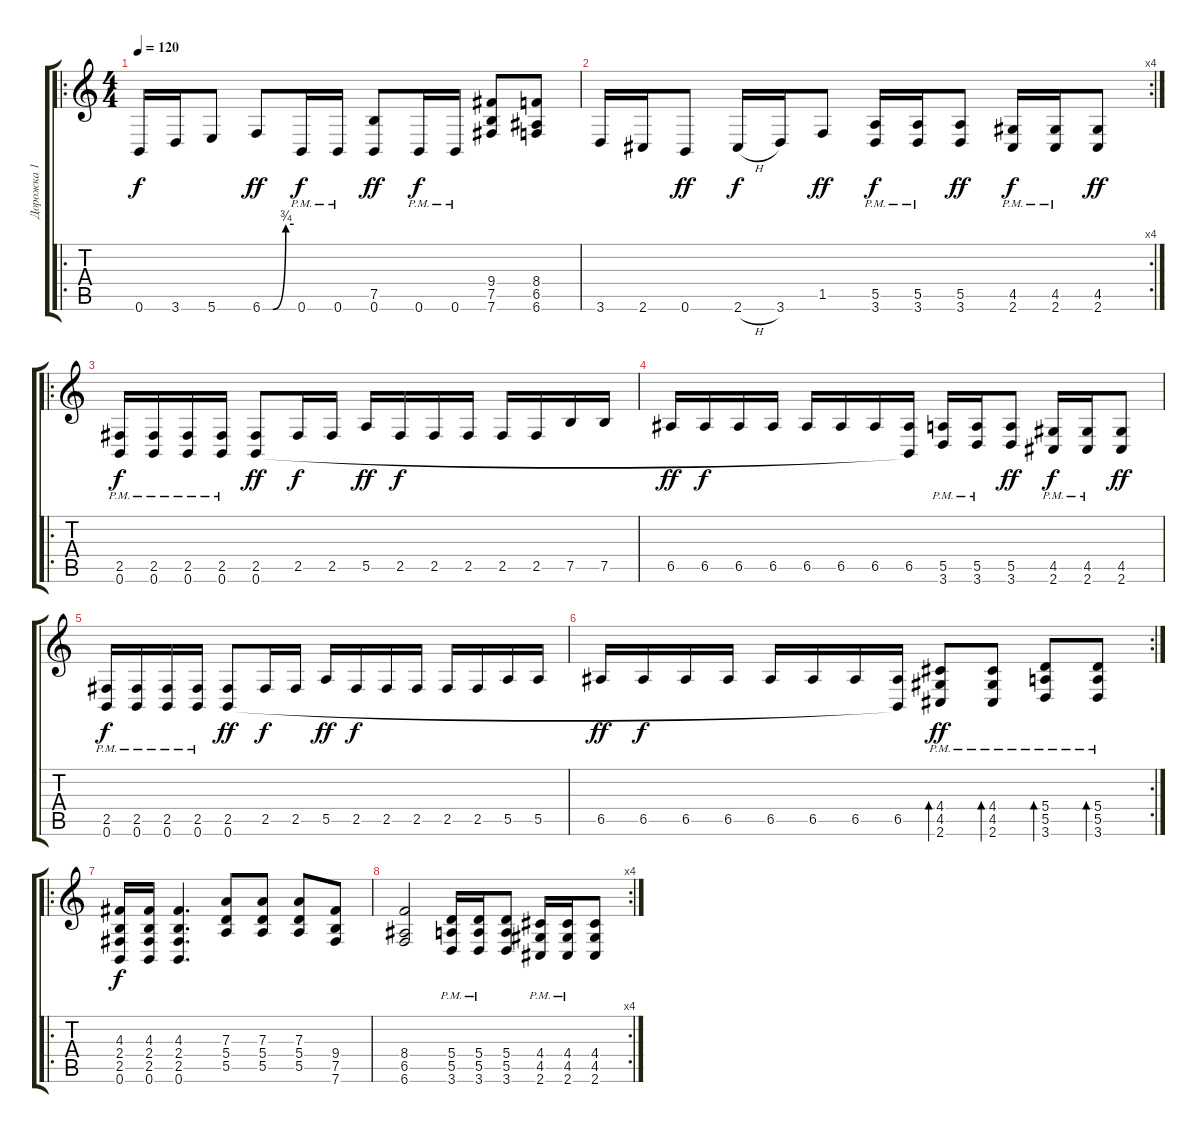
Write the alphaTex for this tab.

\track ("Дорожка 1" "Дорожка 1") {instrument distortionguitar}
\staff {score tabs}
\tuning (B3 Gb3 D3 A2 E2 B1) {hide}
\ro
\ts (4 4)
\tempo 120
\clef g2
\ks c
0.6.16{dy f} 3.6.16 5.6.8 6.6{be (custom 0 0 20 0 45 3 60 3)}.8{dy ff} 0.6{pm}.16{dy f} 0.6{pm}.16 (7.5 0.6).8{dy ff} 0.6{pm}.16{dy f} 0.6{pm}.16 (9.4 7.5 7.6).8 (8.4 6.5 6.6).8 |
\rc 4
3.6.16 2.6.16 0.6.8{dy ff} 2.6{h}.16{dy f} 3.6.16 1.5.8{dy ff} (5.5{pm} 3.6{pm}).16{dy f} (5.5{pm} 3.6{pm}).16 (5.5 3.6).8{dy ff} (4.5{pm} 2.6{pm}).16{dy f} (4.5{pm} 2.6{pm}).16 (4.5 2.6).8{dy ff} |
\ro
(2.5{pm} 0.6{pm}).16{dy f} (2.5{pm} 0.6{pm}).16 (2.5{pm} 0.6{pm}).16 (2.5{pm} 0.6{pm}).16 (2.5 0.6).8{dy ff} 2.5.16{dy f} 2.5.16 5.5.16{dy ff} 2.5.16{dy f} 2.5.16 2.5.16 2.5.16 2.5.16 7.5.16 7.5.16 |
6.5.16{dy ff} 6.5.16{dy f} 6.5.16 6.5.16 6.5.16 6.5.16 6.5.16 (6.5 0.6{t}).16 (5.5{pm} 3.6{pm}).16 (5.5{pm} 3.6{pm}).16 (5.5 3.6).8{dy ff} (4.5{pm} 2.6{pm}).16{dy f} (4.5{pm} 2.6{pm}).16 (4.5 2.6).8{dy ff} |
(2.5{pm} 0.6{pm}).16{dy f} (2.5{pm} 0.6{pm}).16 (2.5{pm} 0.6{pm}).16 (2.5{pm} 0.6{pm}).16 (2.5 0.6).8{dy ff} 2.5.16{dy f} 2.5.16 5.5.16{dy ff} 2.5.16{dy f} 2.5.16 2.5.16 2.5.16 2.5.16 5.5.16 5.5.16 |
\rc 2
6.5.16{dy ff} 6.5.16{dy f} 6.5.16 6.5.16 6.5.16 6.5.16 6.5.16 (6.5 0.6{t}).16 (4.4{pm} 4.5{pm} 2.6{pm}).8{bd 30 dy ff} (4.4{pm} 4.5{pm} 2.6{pm}).8{bd 30} (5.4{pm} 5.5{pm} 3.6{pm}).8{bd 30} (5.4{pm} 5.5{pm} 3.6{pm}).8{bd 30} |
\ro
(4.3 2.4 2.5 0.6).16{dy f} (4.3 2.4 2.5 0.6).16 (4.3 2.4 2.5 0.6).4{d} (7.3 5.4 5.5).8 (7.3 5.4 5.5).8 (7.3 5.4 5.5).8 (9.4 7.5 7.6).8 |
\rc 4
(8.4 6.5 6.6).2 (5.4{pm} 5.5{pm} 3.6{pm}).16 (5.4{pm} 5.5{pm} 3.6{pm}).16 (5.4 5.5 3.6).8 (4.4{pm} 4.5{pm} 2.6{pm}).16 (4.4{pm} 4.5{pm} 2.6{pm}).16 (4.4 4.5 2.6).8
